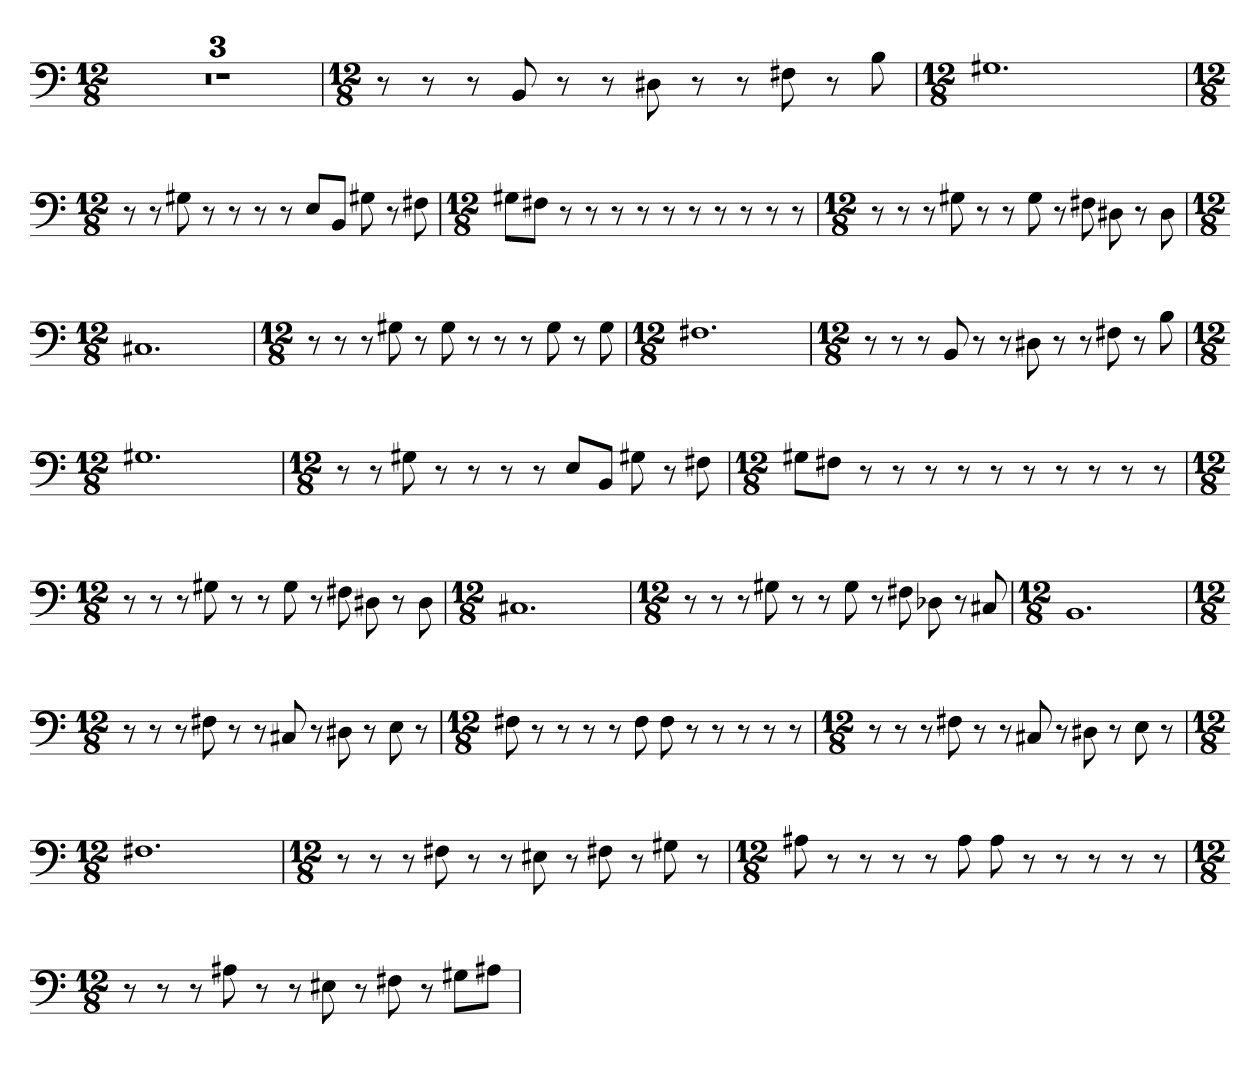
**kern
*part1
*staff1
*M12/8
=
1.r
=
*M12/8
1.r
=
*M12/8
1.r
=
*M12/8
8r
8r
8r
8BB
8r
8r
8D#X
8r
8r
8F#X
8r
8B
=
*M12/8
1.G#X
=
*M12/8
8r
8r
8G#X
8r
8r
8r
8r
8EL
8BBJ
8G#X
8r
8F#X
=
*M12/8
8G#XL
8F#XJ
8r
8r
8r
8r
8r
8r
8r
8r
8r
8r
=
*M12/8
8r
8r
8r
8G#X
8r
8r
8G#
8r
8F#X
8D#X
8r
8D#
=
*M12/8
1.C#X
=
*M12/8
8r
8r
8r
8G#X
8r
8G#
8r
8r
8r
8G#
8r
8G#
=
*M12/8
1.F#X
=
*M12/8
8r
8r
8r
8BB
8r
8r
8D#X
8r
8r
8F#X
8r
8B
=
*M12/8
1.G#X
=
*M12/8
8r
8r
8G#X
8r
8r
8r
8r
8EL
8BBJ
8G#X
8r
8F#X
=
*M12/8
8G#XL
8F#XJ
8r
8r
8r
8r
8r
8r
8r
8r
8r
8r
=
*M12/8
8r
8r
8r
8G#X
8r
8r
8G#
8r
8F#X
8D#X
8r
8D#
=
*M12/8
1.C#X
=
*M12/8
8r
8r
8r
8G#X
8r
8r
8G#
8r
8F#X
8D-X
8r
8C#X
=
*M12/8
1.BB
=
*M12/8
8r
8r
8r
8F#X
8r
8r
8C#X
8r
8D#X
8r
8E
8r
=
*M12/8
8F#X
8r
8r
8r
8r
8F#
8F#
8r
8r
8r
8r
8r
=
*M12/8
8r
8r
8r
8F#X
8r
8r
8C#X
8r
8D#X
8r
8E
8r
=
*M12/8
1.F#X
=
*M12/8
8r
8r
8r
8F#X
8r
8r
8E#X
8r
8F#X
8r
8G#X
8r
=
*M12/8
8A#X
8r
8r
8r
8r
8A#
8A#
8r
8r
8r
8r
8r
=
*M12/8
8r
8r
8r
8A#X
8r
8r
8E#X
8r
8F#X
8r
8G#XL
8A#XJ
=
*-
